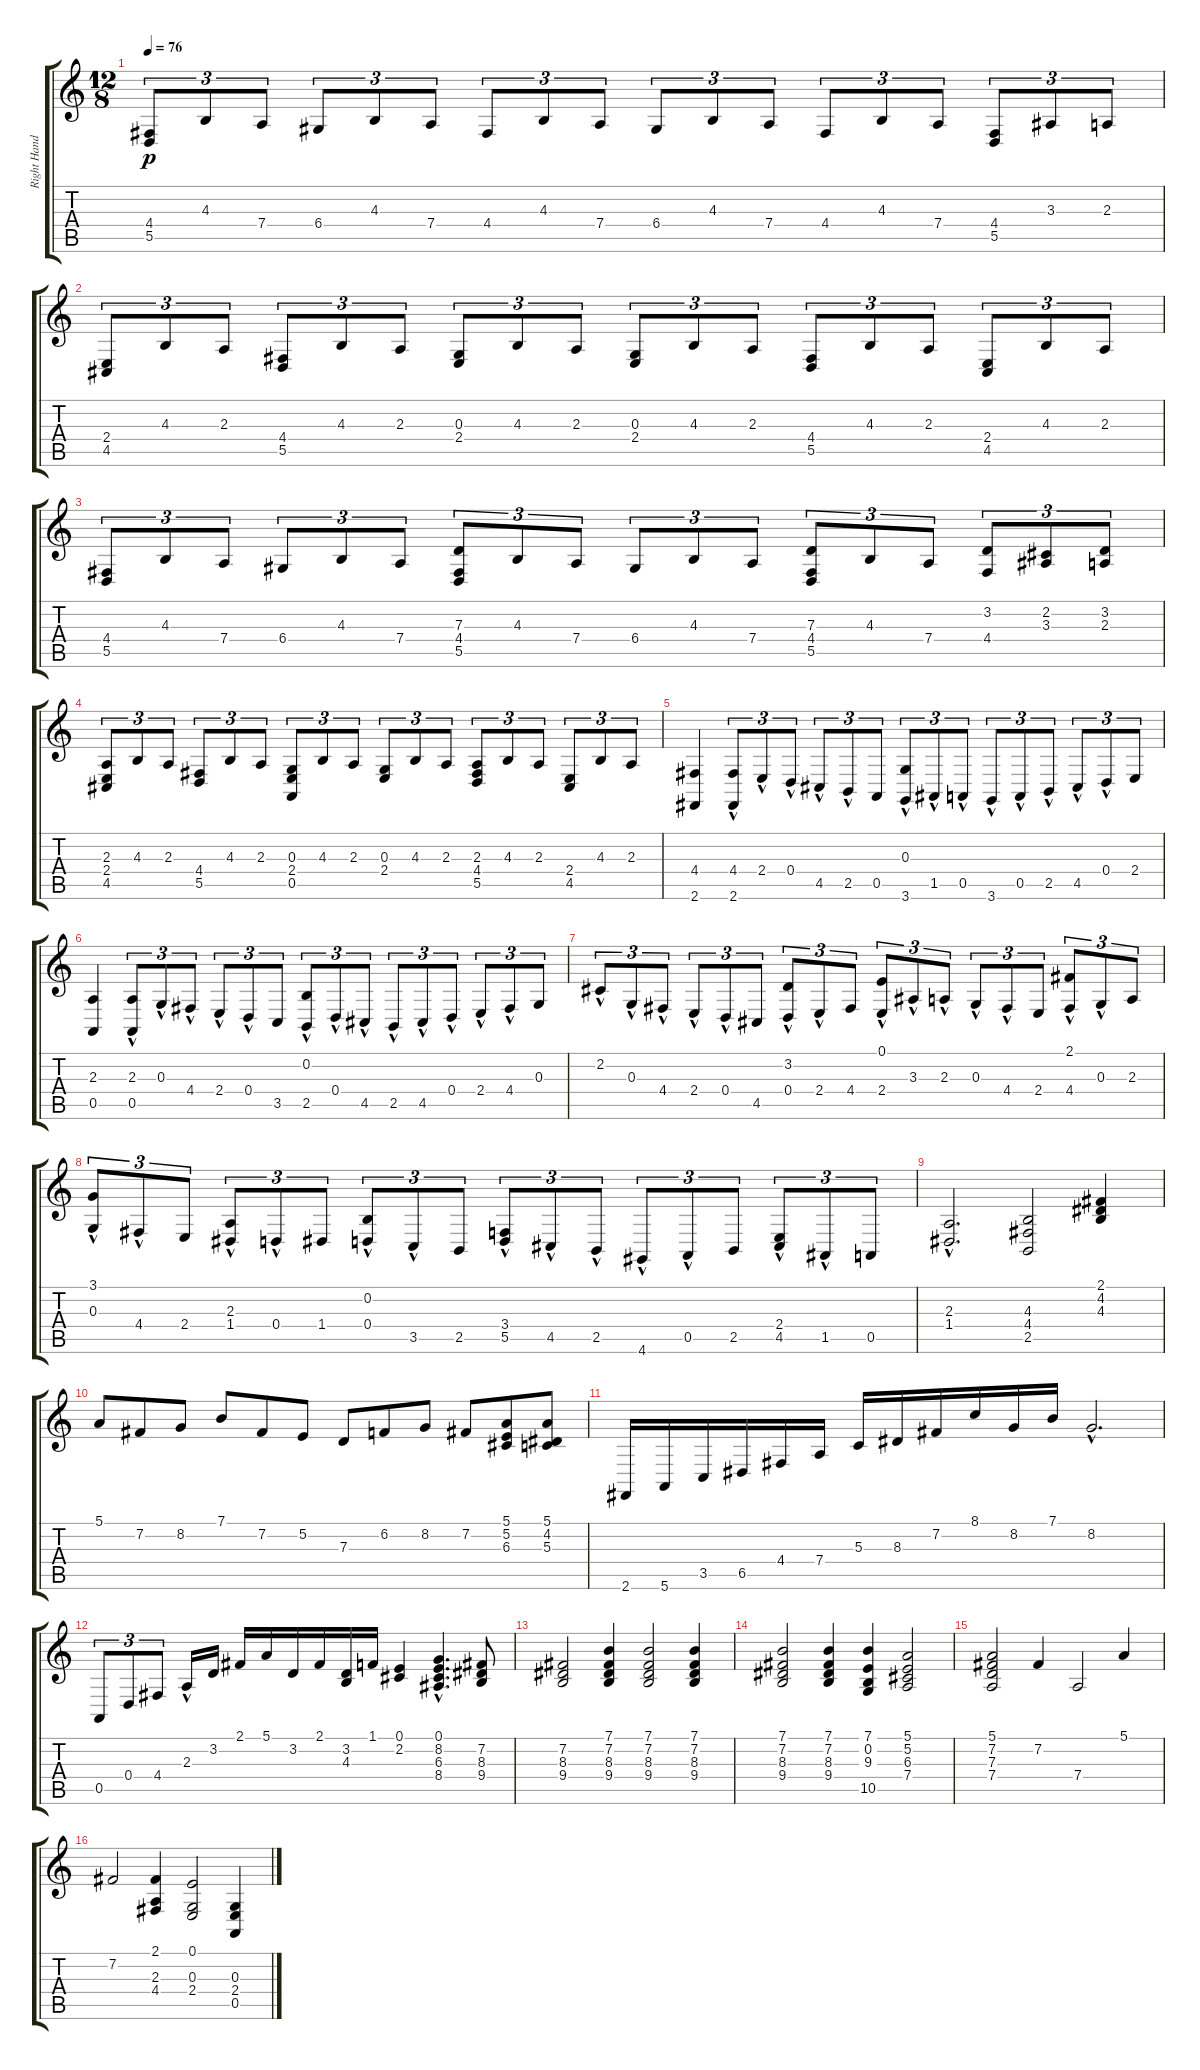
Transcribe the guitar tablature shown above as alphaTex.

\track ("Right Hand" "Right Hand") {instrument acousticgrandpiano}
\staff {score tabs}
\tuning (E4 B3 G3 D3 A2 E2) {hide}
\ts (12 8)
\tempo 76
\clef g2
\ks c
(4.4 5.5).8{tu (3 2) dy p} 4.3.8{tu (3 2)} 7.4.8{tu (3 2)} 6.4.8{tu (3 2)} 4.3.8{tu (3 2)} 7.4.8{tu (3 2)} 4.4.8{tu (3 2)} 4.3.8{tu (3 2)} 7.4.8{tu (3 2)} 6.4.8{tu (3 2)} 4.3.8{tu (3 2)} 7.4.8{tu (3 2)} 4.4.8{tu (3 2)} 4.3.8{tu (3 2)} 7.4.8{tu (3 2)} (4.4 5.5).8{tu (3 2)} 3.3.8{tu (3 2)} 2.3.8{tu (3 2)} |
(2.4 4.5).8{tu (3 2)} 4.3.8{tu (3 2)} 2.3.8{tu (3 2)} (4.4 5.5).8{tu (3 2)} 4.3.8{tu (3 2)} 2.3.8{tu (3 2)} (0.3 2.4).8{tu (3 2)} 4.3.8{tu (3 2)} 2.3.8{tu (3 2)} (0.3 2.4).8{tu (3 2)} 4.3.8{tu (3 2)} 2.3.8{tu (3 2)} (4.4 5.5).8{tu (3 2)} 4.3.8{tu (3 2)} 2.3.8{tu (3 2)} (2.4 4.5).8{tu (3 2)} 4.3.8{tu (3 2)} 2.3.8{tu (3 2)} |
(4.4 5.5).8{tu (3 2)} 4.3.8{tu (3 2)} 7.4.8{tu (3 2)} 6.4.8{tu (3 2)} 4.3.8{tu (3 2)} 7.4.8{tu (3 2)} (7.3 4.4 5.5).8{tu (3 2)} 4.3.8{tu (3 2)} 7.4.8{tu (3 2)} 6.4.8{tu (3 2)} 4.3.8{tu (3 2)} 7.4.8{tu (3 2)} (7.3 4.4 5.5).8{tu (3 2)} 4.3.8{tu (3 2)} 7.4.8{tu (3 2)} (3.2 4.4).8{tu (3 2)} (2.2 3.3).8{tu (3 2)} (3.2 2.3).8{tu (3 2)} |
(2.3 2.4 4.5).8{tu (3 2)} 4.3.8{tu (3 2)} 2.3.8{tu (3 2)} (4.4 5.5).8{tu (3 2)} 4.3.8{tu (3 2)} 2.3.8{tu (3 2)} (0.3 2.4 0.5).8{tu (3 2)} 4.3.8{tu (3 2)} 2.3.8{tu (3 2)} (0.3 2.4).8{tu (3 2)} 4.3.8{tu (3 2)} 2.3.8{tu (3 2)} (2.3 4.4 5.5).8{tu (3 2)} 4.3.8{tu (3 2)} 2.3.8{tu (3 2)} (2.4 4.5).8{tu (3 2)} 4.3.8{tu (3 2)} 2.3.8{tu (3 2)} |
(4.4 2.6).4 (4.4{hac} 2.6{hac}).8{tu (3 2)} 2.4{hac}.8{tu (3 2)} 0.4{hac}.8{tu (3 2)} 4.5{hac}.8{tu (3 2)} 2.5{hac}.8{tu (3 2)} 0.5.8{tu (3 2)} (0.3 3.6{hac}).8{tu (3 2)} 1.5{hac}.8{tu (3 2)} 0.5{hac}.8{tu (3 2)} 3.6{hac}.8{tu (3 2)} 0.5{hac}.8{tu (3 2)} 2.5{hac}.8{tu (3 2)} 4.5{hac}.8{tu (3 2)} 0.4{hac}.8{tu (3 2)} 2.4.8{tu (3 2)} |
(2.3 0.5).4 (2.3{hac} 0.5{hac}).8{tu (3 2)} 0.3{hac}.8{tu (3 2)} 4.4{hac}.8{tu (3 2)} 2.4{hac}.8{tu (3 2)} 0.4{hac}.8{tu (3 2)} 3.5.8{tu (3 2)} (0.2 2.5{hac}).8{tu (3 2)} 0.4{hac}.8{tu (3 2)} 4.5{hac}.8{tu (3 2)} 2.5{hac}.8{tu (3 2)} 4.5{hac}.8{tu (3 2)} 0.4{hac}.8{tu (3 2)} 2.4{hac}.8{tu (3 2)} 4.4{hac}.8{tu (3 2)} 0.3.8{tu (3 2)} |
2.2{hac}.8{tu (3 2)} 0.3{hac}.8{tu (3 2)} 4.4{hac}.8{tu (3 2)} 2.4{hac}.8{tu (3 2)} 0.4{hac}.8{tu (3 2)} 4.5.8{tu (3 2)} (3.2{hac} 0.4{hac}).8{tu (3 2)} 2.4{hac}.8{tu (3 2)} 4.4.8{tu (3 2)} (0.1{hac} 2.4{hac}).8{tu (3 2)} 3.3{hac}.8{tu (3 2)} 2.3{hac}.8{tu (3 2)} 0.3{hac}.8{tu (3 2)} 4.4{hac}.8{tu (3 2)} 2.4.8{tu (3 2)} (2.1{hac} 4.4{hac}).8{tu (3 2)} 0.3{hac}.8{tu (3 2)} 2.3.8{tu (3 2)} |
(3.1{hac} 0.3{hac}).8{tu (3 2)} 4.4{hac}.8{tu (3 2)} 2.4.8{tu (3 2)} (2.3{hac} 1.4{hac}).8{tu (3 2)} 0.4{hac}.8{tu (3 2)} 1.4.8{tu (3 2)} (0.2{hac} 0.4{hac}).8{tu (3 2)} 3.5{hac}.8{tu (3 2)} 2.5.8{tu (3 2)} (3.4{hac} 5.5{hac}).8{tu (3 2)} 4.5{hac}.8{tu (3 2)} 2.5{hac}.8{tu (3 2)} 4.6{hac}.8{tu (3 2)} 0.5{hac}.8{tu (3 2)} 2.5.8{tu (3 2)} (2.4{hac} 4.5{hac}).8{tu (3 2)} 1.5{hac}.8{tu (3 2)} 0.5.8{tu (3 2)} |
(2.3{hac} 1.4{hac}).2{d} (4.3 4.4 2.5).2 (2.1 4.2 4.3).4 |
5.1.8 7.2.8 8.2.8 7.1.8 7.2.8 5.2.8 7.3.8 6.2.8 8.2.8 7.2.8 (5.1 5.2 6.3).8 (5.1 4.2 5.3).8 |
2.6.16 5.6.16 3.5.16 6.5.16 4.4.16 7.4.16 5.3.16 8.3.16 7.2.16 8.1.16 8.2.16 7.1.16 8.2{hac}.2{d} |
0.5.8{tu (3 2)} 0.4.8{tu (3 2)} 4.4.8{tu (3 2)} 2.3{hac}.16 3.2.16 2.1.16 5.1.16 3.2.16 2.1.16 (3.2 4.3).16 1.1.16 (0.1 2.2).4 (0.1{hac} 8.2{hac} 6.3{hac} 8.4{hac}).4{d} (7.2 8.3 9.4).8 |
(7.2 8.3 9.4).2 (7.1 7.2 8.3 9.4).4 (7.1 7.2 8.3 9.4).2 (7.1 7.2 8.3 9.4).4 |
(7.1 7.2 8.3 9.4).2 (7.1 7.2 8.3 9.4).4 (7.1 0.2 9.3 10.5).4 (5.1 5.2 6.3 7.4).2 |
(5.1 7.2 7.3 7.4).2 7.2.4 7.4.2 5.1.4 |
7.2.2 (2.1 2.3 4.4).4 (0.1 0.3 2.4).2 (0.3 2.4 0.5).4
